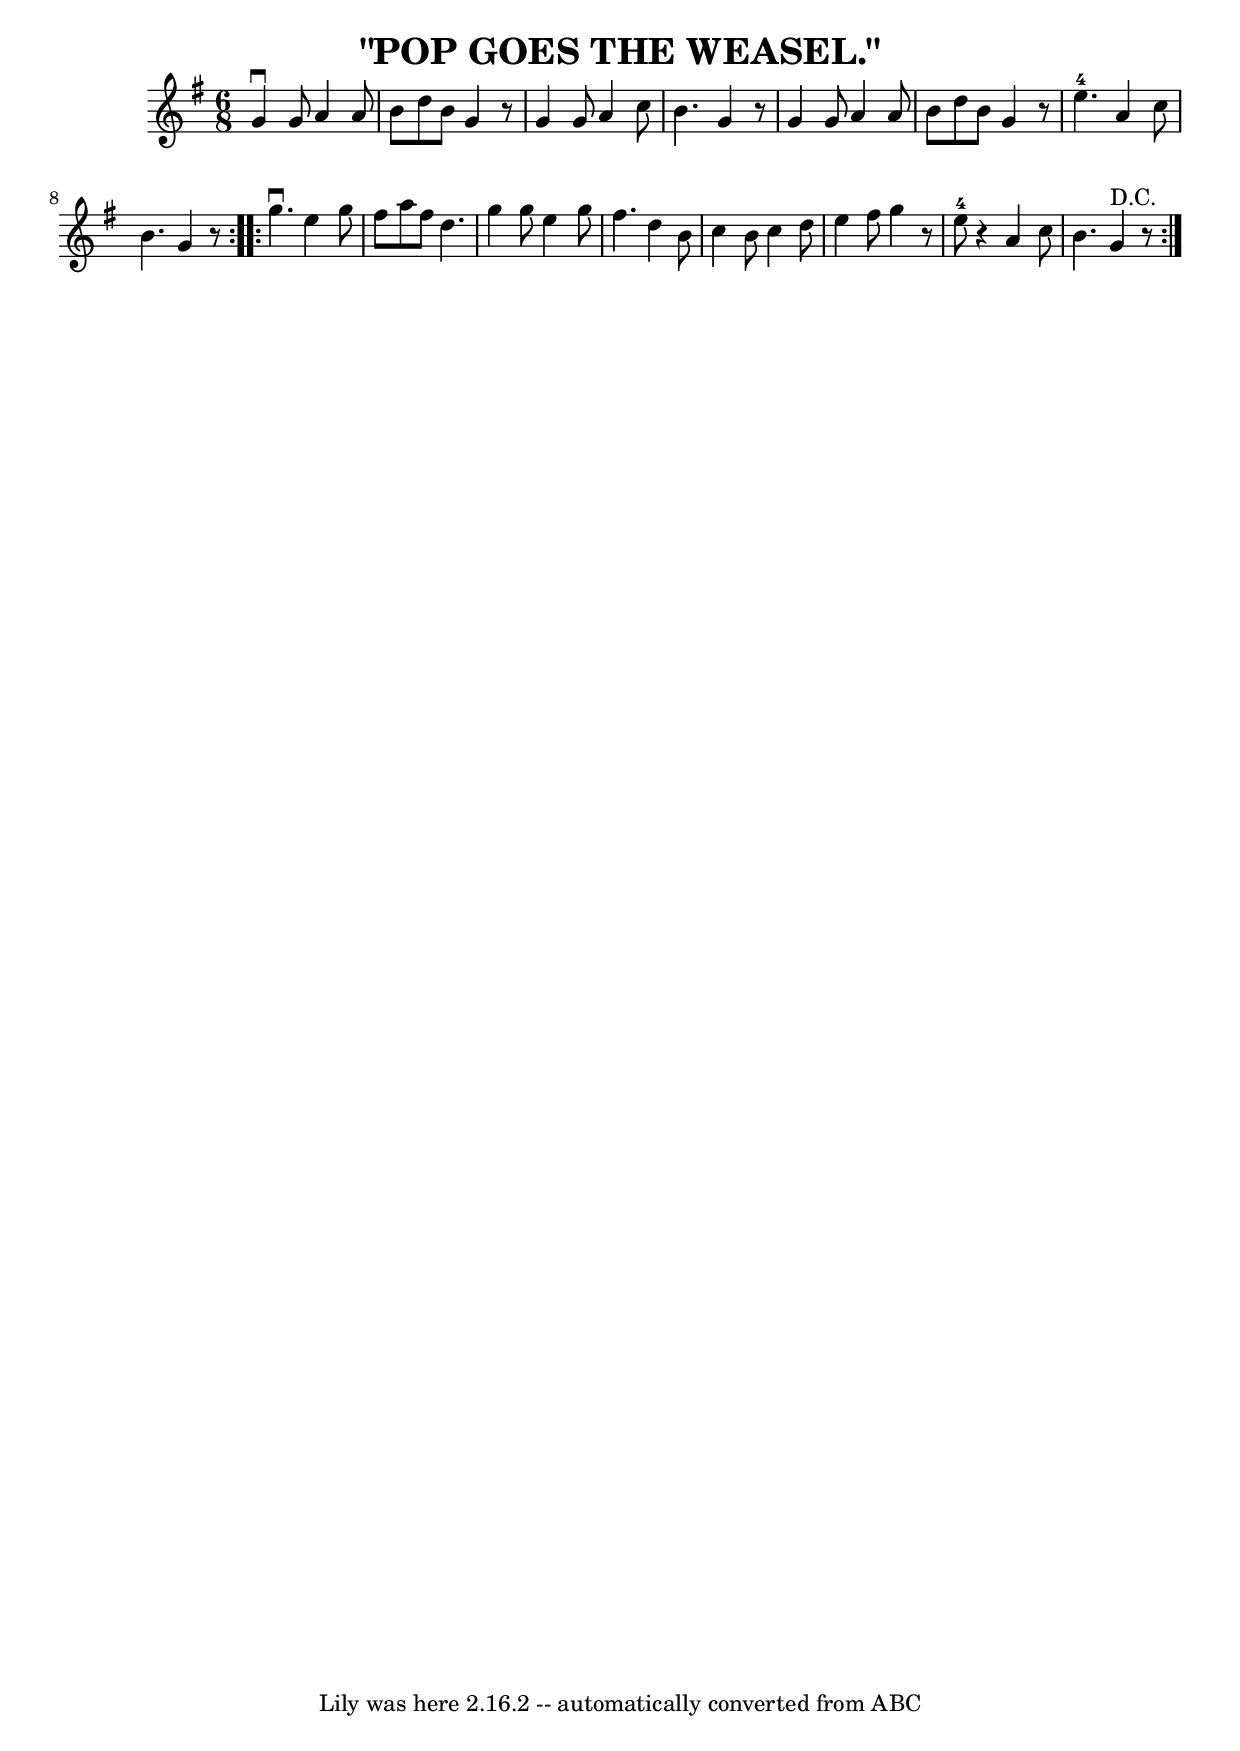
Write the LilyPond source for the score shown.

\version "2.7.40"
\include "Mammoth.ily"
\header {
	%% book = "Coles pg. 24.6"
	crossRefNumber = "22"
	footnotes = "\\\\POP GOES THE WEASEL -- First couple down the outside, back.  Down the\\\\centre, back. Three hands half round with second lady; first couple\\\\raise hands, second lady pops under to place.  First couple, three\\\\hands half round with second gent; first couple raise hands, second\\\\gent pops under to place."
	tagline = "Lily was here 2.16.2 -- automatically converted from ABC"
	title = "\"POP GOES THE WEASEL.\""
}
voicedefault =  {
\set Score.defaultBarType = "empty"

\repeat volta 2 {
\time 6/8 \key g \major g'4^\downbow g'8 a'4 a'8  |
 b'8    
d''8 b'8 g'4    r8 |
 g'4 g'8 a'4 c''8  |
 b'4.  
 g'4    r8 |
 g'4 g'8 a'4 a'8  |
 b'8 d''8 b'8  
 g'4    r8 |
 e''4.-4 a'4 c''8  |
 b'4. g'4    r8 } 
    \repeat volta 2 { g''4.^\downbow e''4 g''8  |
 fis''8    
a''8 fis''8 d''4.  |
 g''4 g''8 e''4 g''8  |
   
fis''4. d''4 b'8  |
 c''4 b'8 c''4 d''8  |
 e''4 
 fis''8 g''4    r8 |
 e''8-4   r4 a'4 c''8  |
 b'4.  
 g'4^"D.C."   r8 }   
}

\score{
    <<

	\context Staff="default"
	{
	    \voicedefault 
	}

    >>
	\layout {
	}
	\midi {}
}
